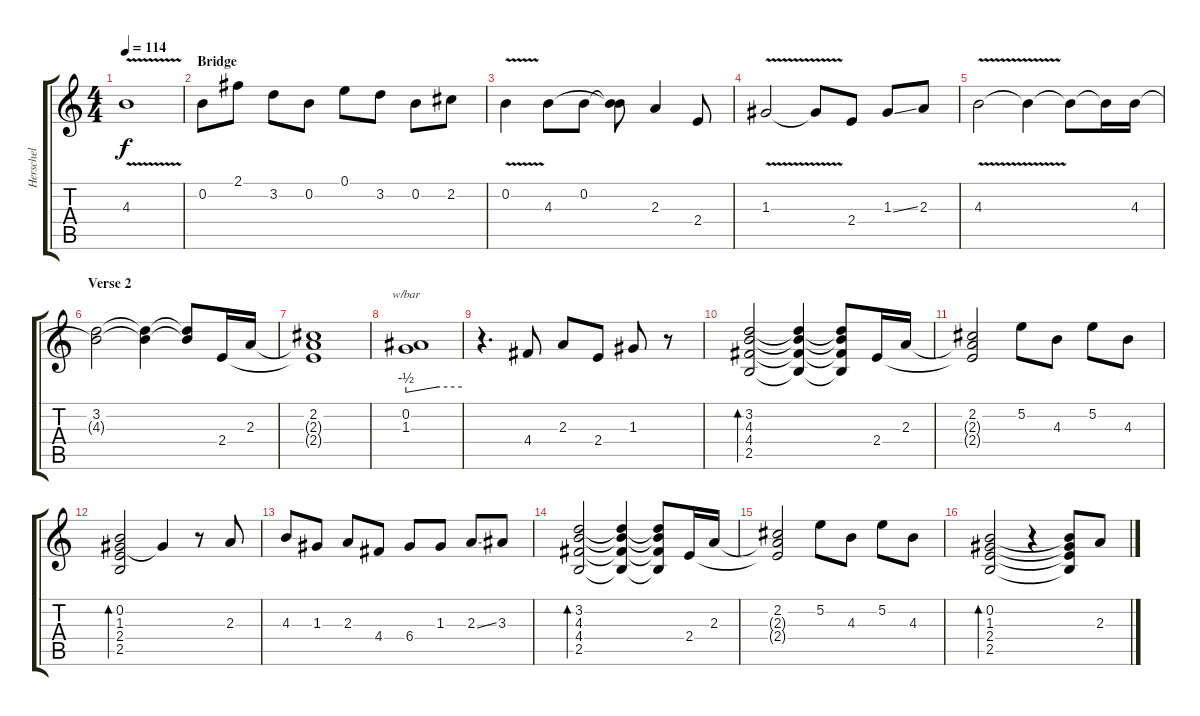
\track ("Herschel" "Herschel") {instrument electricguitarjazz}
\staff {score tabs}
\tuning (E4 B3 G3 D3 A2 E2) {hide}
\ts (4 4)
\tempo 114
\clef g2
\ks c
4.3{v}.1{dy f} |
\section ("" "Bridge")
0.2.8 2.1.8 3.2.8 0.2.8 0.1.8 3.2.8 0.2.8 2.2.8 |
0.2{v}.4 4.3.8 0.2.8 (0.2{t} 4.3{t}).8 2.3.4 2.4.8 |
1.3{v}.2 1.3{t}.8 2.4.8 1.3{ss}.8 2.3.8 |
4.3{v}.2 4.3{t}.4 4.3{t}.8 4.3{t}.16 4.3.16 |
\section ("" "Verse 2")
(3.2 4.3{t}).2 (3.2{t} 4.3{t}).4 (3.2{t} 4.3{t}).8 2.4.16 2.3.16 |
(2.2 2.3{t} 2.4{t}).1 |
(0.2 1.3).1{tbe (custom default 0 -2 34 0 60 0)} |
r.4{d} 4.4.8 2.3.8 2.4.8 1.3.8 r.8 |
(3.2 4.3 4.4 2.5).2{bd 240} (3.2{t} 4.3{t} 4.4{t} 2.5{t}).4 (3.2{t} 4.3{t} 4.4{t} 2.5{t}).8 2.4.16 2.3.16 |
(2.2 2.3{t} 2.4{t}).2 5.2.8 4.3.8 5.2.8 4.3.8 |
(0.2 1.3 2.4 2.5).2{bd 60} 1.3{t}.4 r.8 2.3.8 |
4.3.8 1.3.8 2.3.8 4.4.8 6.4.8 1.3.8 2.3{ss}.8 3.3.8 |
(3.2 4.3 4.4 2.5).2{bd 60} (3.2{t} 4.3{t} 4.4{t} 2.5{t}).4 (3.2{t} 4.3{t} 4.4{t} 2.5{t}).8 2.4.16 2.3.16 |
(2.2 2.3{t} 2.4{t}).2 5.2.8 4.3.8 5.2.8 4.3.8 |
(0.2 1.3 2.4 2.5).2{bd 60} r.4 (0.2{t} 1.3{t} 2.4{t} 2.5{t}).8 2.3.8
